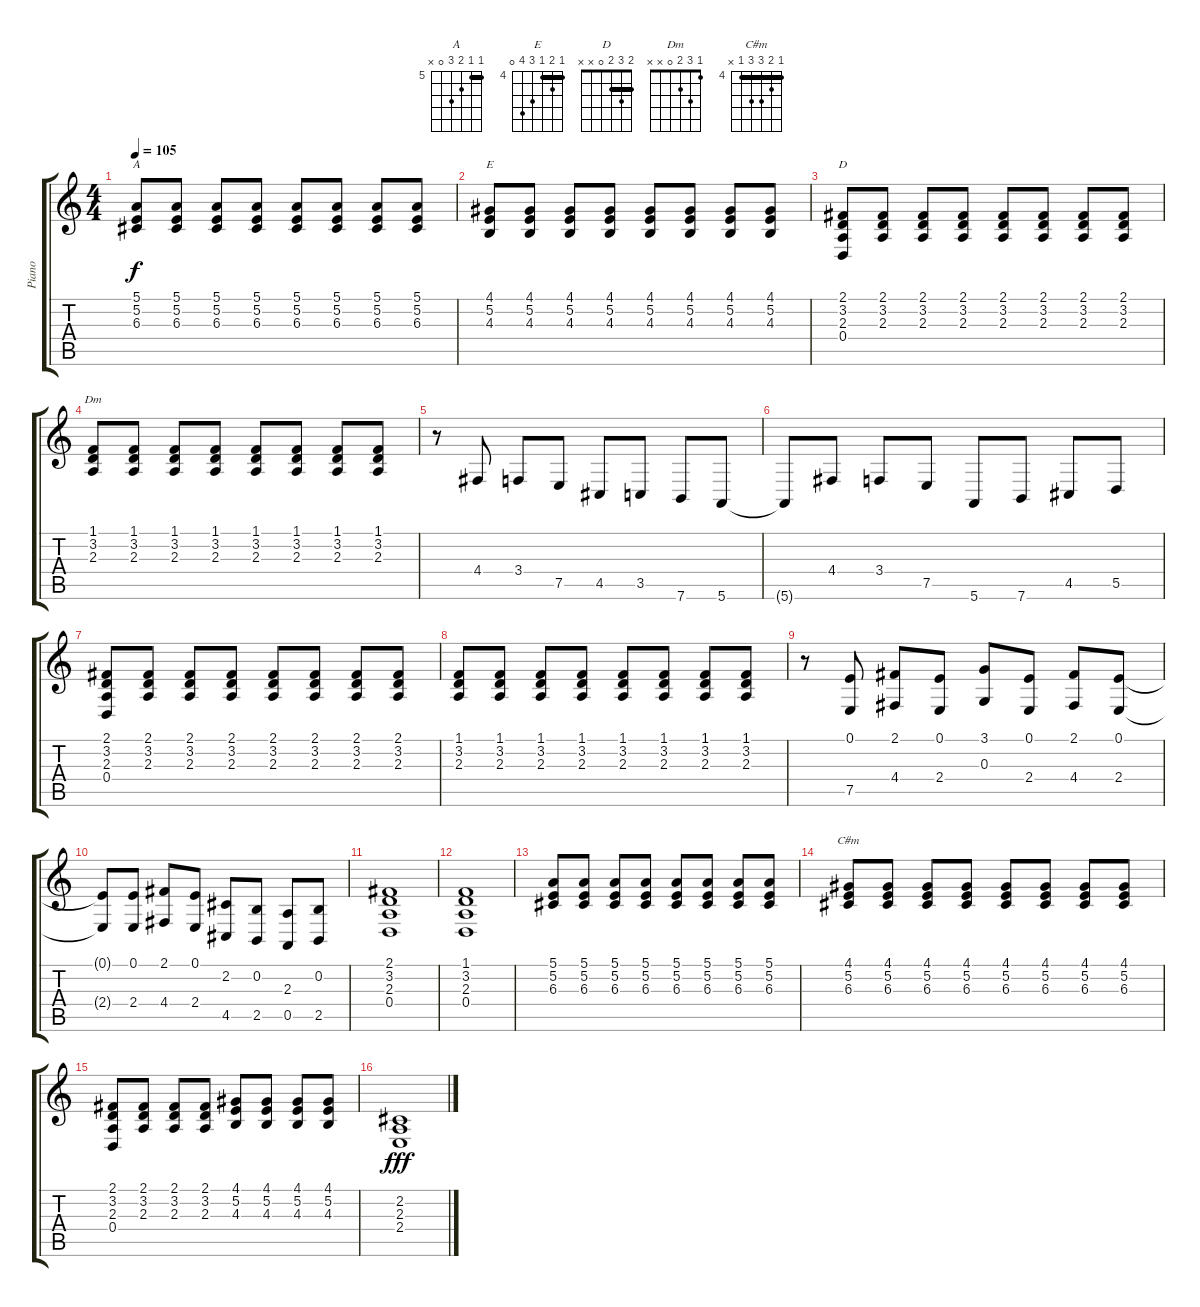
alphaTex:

\track ("Piano" "Piano") {instrument brightacousticpiano}
\staff {score tabs}
\tuning (E4 B3 G3 D3 A2 E2) {hide}
\chord ("A" 5 5 6 7 0 x) {firstfret 5 barre 5}
\chord ("E" 4 5 4 6 7 0) {firstfret 4 barre 4}
\chord ("D" 2 3 2 0 x x) {barre 2}
\chord ("Dm" 1 3 2 0 x x)
\chord ("C#m" 4 5 6 6 4 x) {firstfret 4 barre 4}
\ts (4 4)
\tempo 105
\clef g2
\ks c
(5.1 5.2 6.3).8{ch "A" dy f} (5.1 5.2 6.3).8 (5.1 5.2 6.3).8 (5.1 5.2 6.3).8 (5.1 5.2 6.3).8 (5.1 5.2 6.3).8 (5.1 5.2 6.3).8 (5.1 5.2 6.3).8 |
(4.1 5.2 4.3).8{ch "E"} (4.1 5.2 4.3).8 (4.1 5.2 4.3).8 (4.1 5.2 4.3).8 (4.1 5.2 4.3).8 (4.1 5.2 4.3).8 (4.1 5.2 4.3).8 (4.1 5.2 4.3).8 |
(2.1 3.2 2.3 0.4).8{ch "D"} (2.1 3.2 2.3).8 (2.1 3.2 2.3).8 (2.1 3.2 2.3).8 (2.1 3.2 2.3).8 (2.1 3.2 2.3).8 (2.1 3.2 2.3).8 (2.1 3.2 2.3).8 |
(1.1 3.2 2.3).8{ch "Dm"} (1.1 3.2 2.3).8 (1.1 3.2 2.3).8 (1.1 3.2 2.3).8 (1.1 3.2 2.3).8 (1.1 3.2 2.3).8 (1.1 3.2 2.3).8 (1.1 3.2 2.3).8 |
r.8{volume 16} 4.4.8 3.4.8 7.5.8 4.5.8 3.5.8 7.6.8 5.6.8 |
5.6{t}.8 4.4.8 3.4.8 7.5.8 5.6.8 7.6.8 4.5.8 5.5.8 |
(2.1 3.2 2.3 0.4).8{volume 10} (2.1 3.2 2.3).8 (2.1 3.2 2.3).8 (2.1 3.2 2.3).8 (2.1 3.2 2.3).8 (2.1 3.2 2.3).8 (2.1 3.2 2.3).8 (2.1 3.2 2.3).8 |
(1.1 3.2 2.3).8 (1.1 3.2 2.3).8 (1.1 3.2 2.3).8 (1.1 3.2 2.3).8 (1.1 3.2 2.3).8 (1.1 3.2 2.3).8 (1.1 3.2 2.3).8 (1.1 3.2 2.3).8 |
r.8{volume 15} (0.1 7.5).8 (2.1 4.4).8 (0.1 2.4).8 (3.1 0.3).8 (0.1 2.4).8 (2.1 4.4).8 (0.1 2.4).8 |
(0.1{t} 2.4{t}).8 (0.1 2.4).8 (2.1 4.4).8 (0.1 2.4).8 (2.2 4.5).8 (0.2 2.5).8 (2.3 0.5).8 (0.2 2.5).8 |
(2.1 3.2 2.3 0.4).1{volume 7} |
(1.1 3.2 2.3 0.4).1 |
(5.1 5.2 6.3).8 (5.1 5.2 6.3).8 (5.1 5.2 6.3).8 (5.1 5.2 6.3).8 (5.1 5.2 6.3).8 (5.1 5.2 6.3).8 (5.1 5.2 6.3).8 (5.1 5.2 6.3).8 |
(4.1 5.2 6.3).8{ch "C#m"} (4.1 5.2 6.3).8 (4.1 5.2 6.3).8 (4.1 5.2 6.3).8 (4.1 5.2 6.3).8 (4.1 5.2 6.3).8 (4.1 5.2 6.3).8 (4.1 5.2 6.3).8 |
(2.1 3.2 2.3 0.4).8 (2.1 3.2 2.3).8 (2.1 3.2 2.3).8 (2.1 3.2 2.3).8 (4.1 5.2 4.3).8 (4.1 5.2 4.3).8 (4.1 5.2 4.3).8 (4.1 5.2 4.3).8 |
(2.2 2.3 2.4).1{dy fff}
